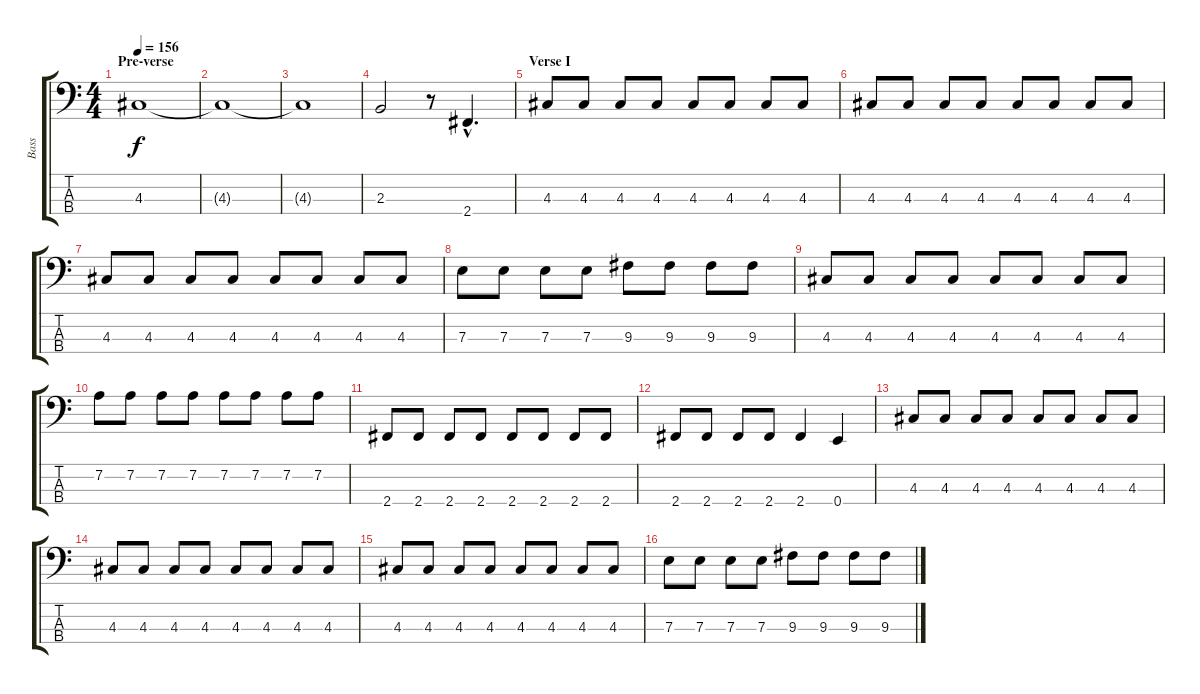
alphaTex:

\track ("Bass" "Bass") {instrument electricbassfinger}
\staff {score tabs}
\tuning (G2 D2 A1 E1) {hide}
\ts (4 4)
\section ("" "Pre-verse")
\tempo 156
\clef f4
\ks c
4.3.1{dy f} |
4.3{t}.1 |
4.3{t}.1 |
2.3.2 r.8 2.4{hac}.4{d} |
\section ("" "Verse I")
4.3.8 4.3.8 4.3.8 4.3.8 4.3.8 4.3.8 4.3.8 4.3.8 |
4.3.8 4.3.8 4.3.8 4.3.8 4.3.8 4.3.8 4.3.8 4.3.8 |
4.3.8 4.3.8 4.3.8 4.3.8 4.3.8 4.3.8 4.3.8 4.3.8 |
7.3.8 7.3.8 7.3.8 7.3.8 9.3.8 9.3.8 9.3.8 9.3.8 |
4.3.8 4.3.8 4.3.8 4.3.8 4.3.8 4.3.8 4.3.8 4.3.8 |
7.2.8 7.2.8 7.2.8 7.2.8 7.2.8 7.2.8 7.2.8 7.2.8 |
2.4.8 2.4.8 2.4.8 2.4.8 2.4.8 2.4.8 2.4.8 2.4.8 |
2.4.8 2.4.8 2.4.8 2.4.8 2.4.4 0.4.4 |
4.3.8 4.3.8 4.3.8 4.3.8 4.3.8 4.3.8 4.3.8 4.3.8 |
4.3.8 4.3.8 4.3.8 4.3.8 4.3.8 4.3.8 4.3.8 4.3.8 |
4.3.8 4.3.8 4.3.8 4.3.8 4.3.8 4.3.8 4.3.8 4.3.8 |
7.3.8 7.3.8 7.3.8 7.3.8 9.3.8 9.3.8 9.3.8 9.3.8
